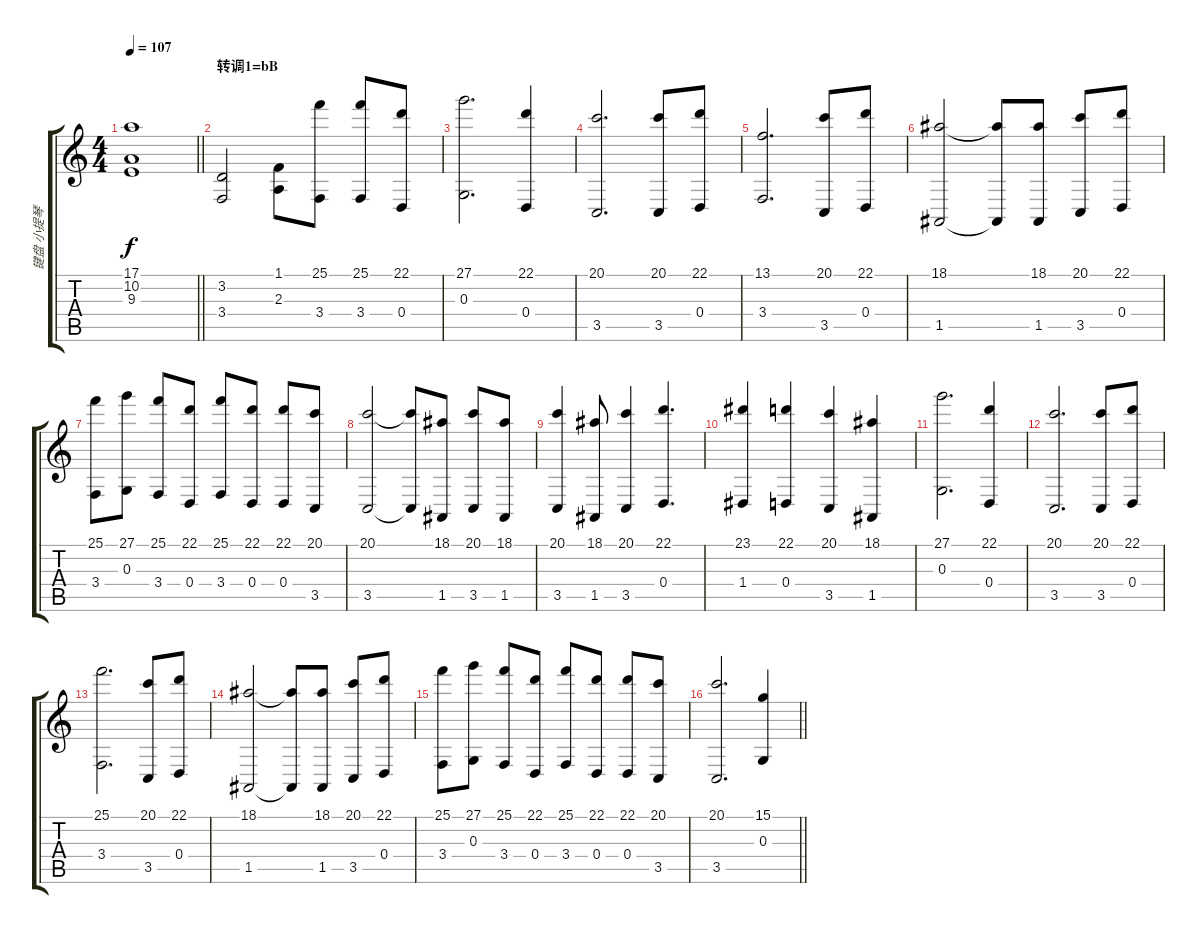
\track ("键盘 小提琴" "键盘 小提琴") {instrument stringensemble1}
\staff {score tabs}
\tuning (E4 B3 G3 D3 A2 E2) {hide}
\ts (4 4)
\tempo 107
\clef g2
\barLineRight lightlight
\ks c
(17.1 10.2 9.3).1{dy f} |
\section ("" "转调1=bB")
(3.2 3.4).2 (1.1 2.3).8 (25.1 3.4).8 (25.1 3.4).8 (22.1 0.4).8 |
(27.1 0.3).2{d} (22.1 0.4).4 |
(20.1 3.5).2{d} (20.1 3.5).8 (22.1 0.4).8 |
(13.1 3.4).2{d} (20.1 3.5).8 (22.1 0.4).8 |
(18.1 1.5).2 (18.1{t} 1.5{t}).8 (18.1 1.5).8 (20.1 3.5).8 (22.1 0.4).8 |
(25.1 3.4).8 (27.1 0.3).8 (25.1 3.4).8 (22.1 0.4).8 (25.1 3.4).8 (22.1 0.4).8 (22.1 0.4).8 (20.1 3.5).8 |
(20.1 3.5).2 (20.1{t} 3.5{t}).8 (18.1 1.5).8 (20.1 3.5).8 (18.1 1.5).8 |
(20.1 3.5).4 (18.1 1.5).8 (20.1 3.5).4 (22.1 0.4).4{d} |
(23.1 1.4).4 (22.1 0.4).4 (20.1 3.5).4 (18.1 1.5).4 |
(27.1 0.3).2{d} (22.1 0.4).4 |
(20.1 3.5).2{d} (20.1 3.5).8 (22.1 0.4).8 |
(25.1 3.4).2{d} (20.1 3.5).8 (22.1 0.4).8 |
(18.1 1.5).2 (18.1{t} 1.5{t}).8 (18.1 1.5).8 (20.1 3.5).8 (22.1 0.4).8 |
(25.1 3.4).8 (27.1 0.3).8 (25.1 3.4).8 (22.1 0.4).8 (25.1 3.4).8 (22.1 0.4).8 (22.1 0.4).8 (20.1 3.5).8 |
\barLineRight lightlight
(20.1 3.5).2{d} (15.1 0.3).4
